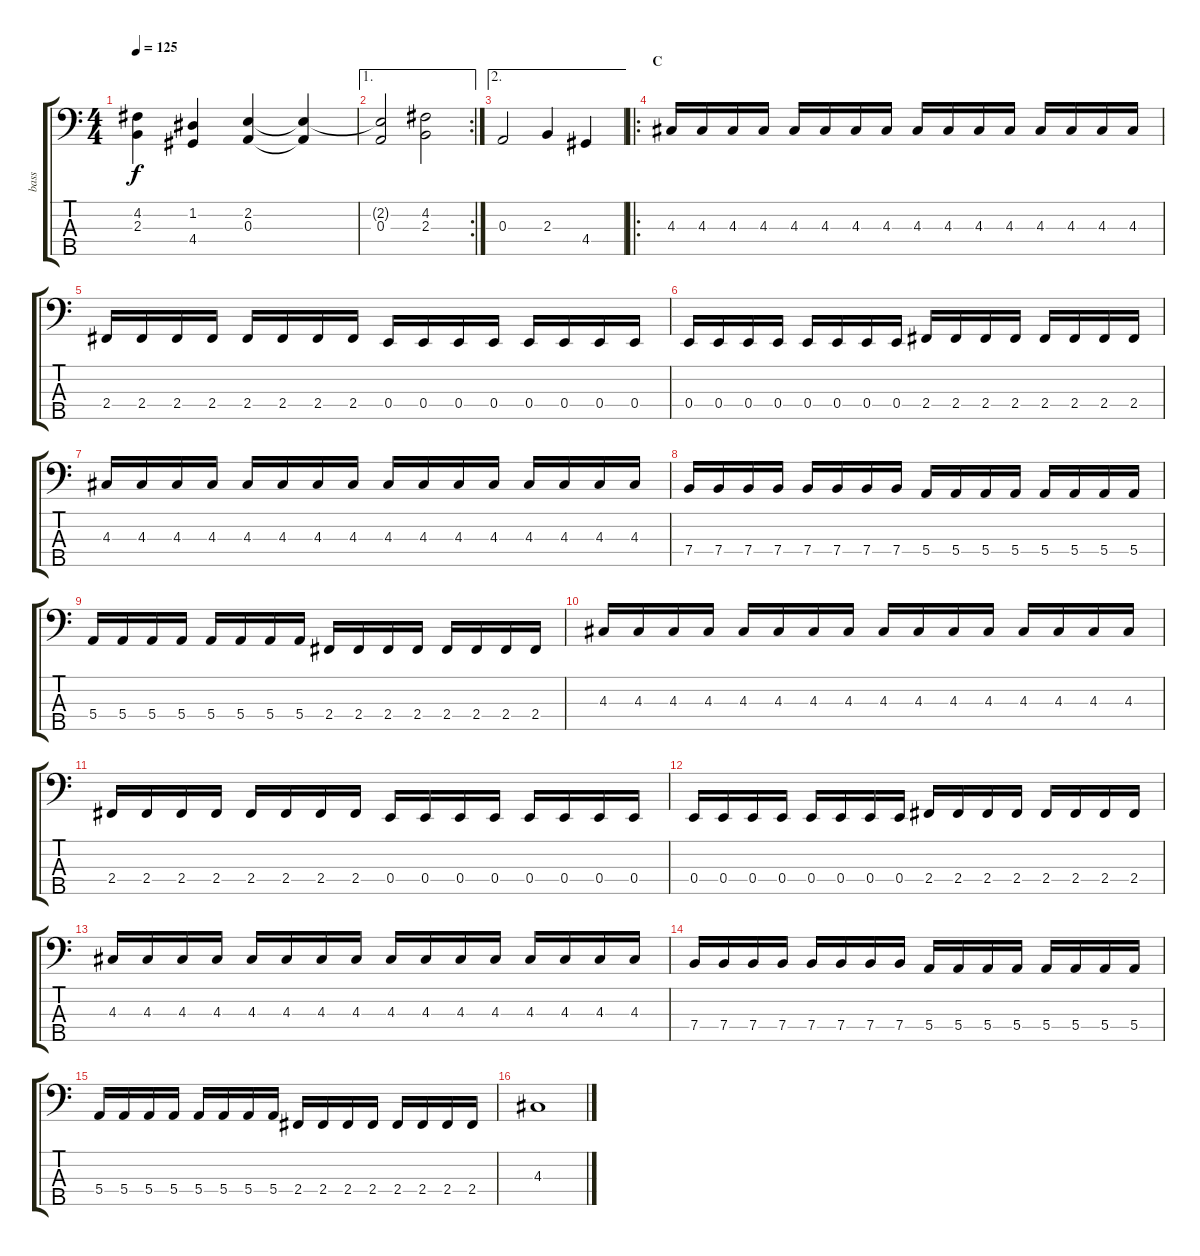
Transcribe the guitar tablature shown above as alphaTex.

\track ("bass" "bass") {instrument fretlessbass}
\staff {score tabs}
\tuning (G2 D2 A1 E1 B0) {hide}
\ts (4 4)
\tempo 125
\clef f4
\ks c
(4.2 2.3).4{dy f} (1.2 4.4).4 (2.2 0.3).4 (2.2{t} 0.3{t}).4 |
\ae 1
\rc 2
(2.2{t} 0.3).2 (4.2 2.3).2 |
\ae 2
0.3.2 2.3.4 4.4.4 |
\ro
\section ("" "C")
4.3.16{instrument electricbasspick} 4.3.16 4.3.16 4.3.16 4.3.16 4.3.16 4.3.16 4.3.16 4.3.16 4.3.16 4.3.16 4.3.16 4.3.16 4.3.16 4.3.16 4.3.16 |
2.4.16 2.4.16 2.4.16 2.4.16 2.4.16 2.4.16 2.4.16 2.4.16 0.4.16 0.4.16 0.4.16 0.4.16 0.4.16 0.4.16 0.4.16 0.4.16 |
0.4.16 0.4.16 0.4.16 0.4.16 0.4.16 0.4.16 0.4.16 0.4.16 2.4.16 2.4.16 2.4.16 2.4.16 2.4.16 2.4.16 2.4.16 2.4.16 |
4.3.16 4.3.16 4.3.16 4.3.16 4.3.16 4.3.16 4.3.16 4.3.16 4.3.16 4.3.16 4.3.16 4.3.16 4.3.16 4.3.16 4.3.16 4.3.16 |
7.4.16 7.4.16 7.4.16 7.4.16 7.4.16 7.4.16 7.4.16 7.4.16 5.4.16 5.4.16 5.4.16 5.4.16 5.4.16 5.4.16 5.4.16 5.4.16 |
5.4.16 5.4.16 5.4.16 5.4.16 5.4.16 5.4.16 5.4.16 5.4.16 2.4.16 2.4.16 2.4.16 2.4.16 2.4.16 2.4.16 2.4.16 2.4.16 |
4.3.16 4.3.16 4.3.16 4.3.16 4.3.16 4.3.16 4.3.16 4.3.16 4.3.16 4.3.16 4.3.16 4.3.16 4.3.16 4.3.16 4.3.16 4.3.16 |
2.4.16 2.4.16 2.4.16 2.4.16 2.4.16 2.4.16 2.4.16 2.4.16 0.4.16 0.4.16 0.4.16 0.4.16 0.4.16 0.4.16 0.4.16 0.4.16 |
0.4.16 0.4.16 0.4.16 0.4.16 0.4.16 0.4.16 0.4.16 0.4.16 2.4.16 2.4.16 2.4.16 2.4.16 2.4.16 2.4.16 2.4.16 2.4.16 |
4.3.16 4.3.16 4.3.16 4.3.16 4.3.16 4.3.16 4.3.16 4.3.16 4.3.16 4.3.16 4.3.16 4.3.16 4.3.16 4.3.16 4.3.16 4.3.16 |
7.4.16 7.4.16 7.4.16 7.4.16 7.4.16 7.4.16 7.4.16 7.4.16 5.4.16 5.4.16 5.4.16 5.4.16 5.4.16 5.4.16 5.4.16 5.4.16 |
5.4.16 5.4.16 5.4.16 5.4.16 5.4.16 5.4.16 5.4.16 5.4.16 2.4.16 2.4.16 2.4.16 2.4.16 2.4.16 2.4.16 2.4.16 2.4.16 |
4.3.1{instrument fretlessbass}
